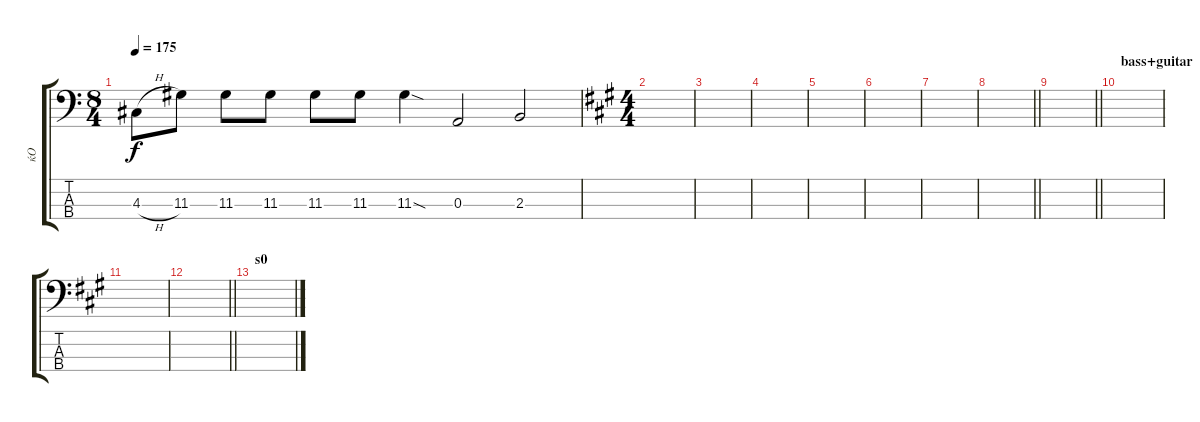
\track ("ќО" "ќО") {instrument electricbassfinger}
\staff {score tabs}
\tuning (G2 D2 A1 E1) {hide}
\ts (8 4)
\tempo 175
\clef f4
\ks c
4.3{h}.8{dy f} 11.3.8 11.3.8 11.3.8 11.3.8 11.3.8 11.3{sod}.4 0.3.2 2.3.2 |
\ts (4 4)
\ks a
|
|
|
|
|
|
\barLineRight lightlight
|
\barLineRight lightlight
|
\section ("" "bass+guitar")
|
|
\barLineRight lightlight
|
\section ("" "s0")
